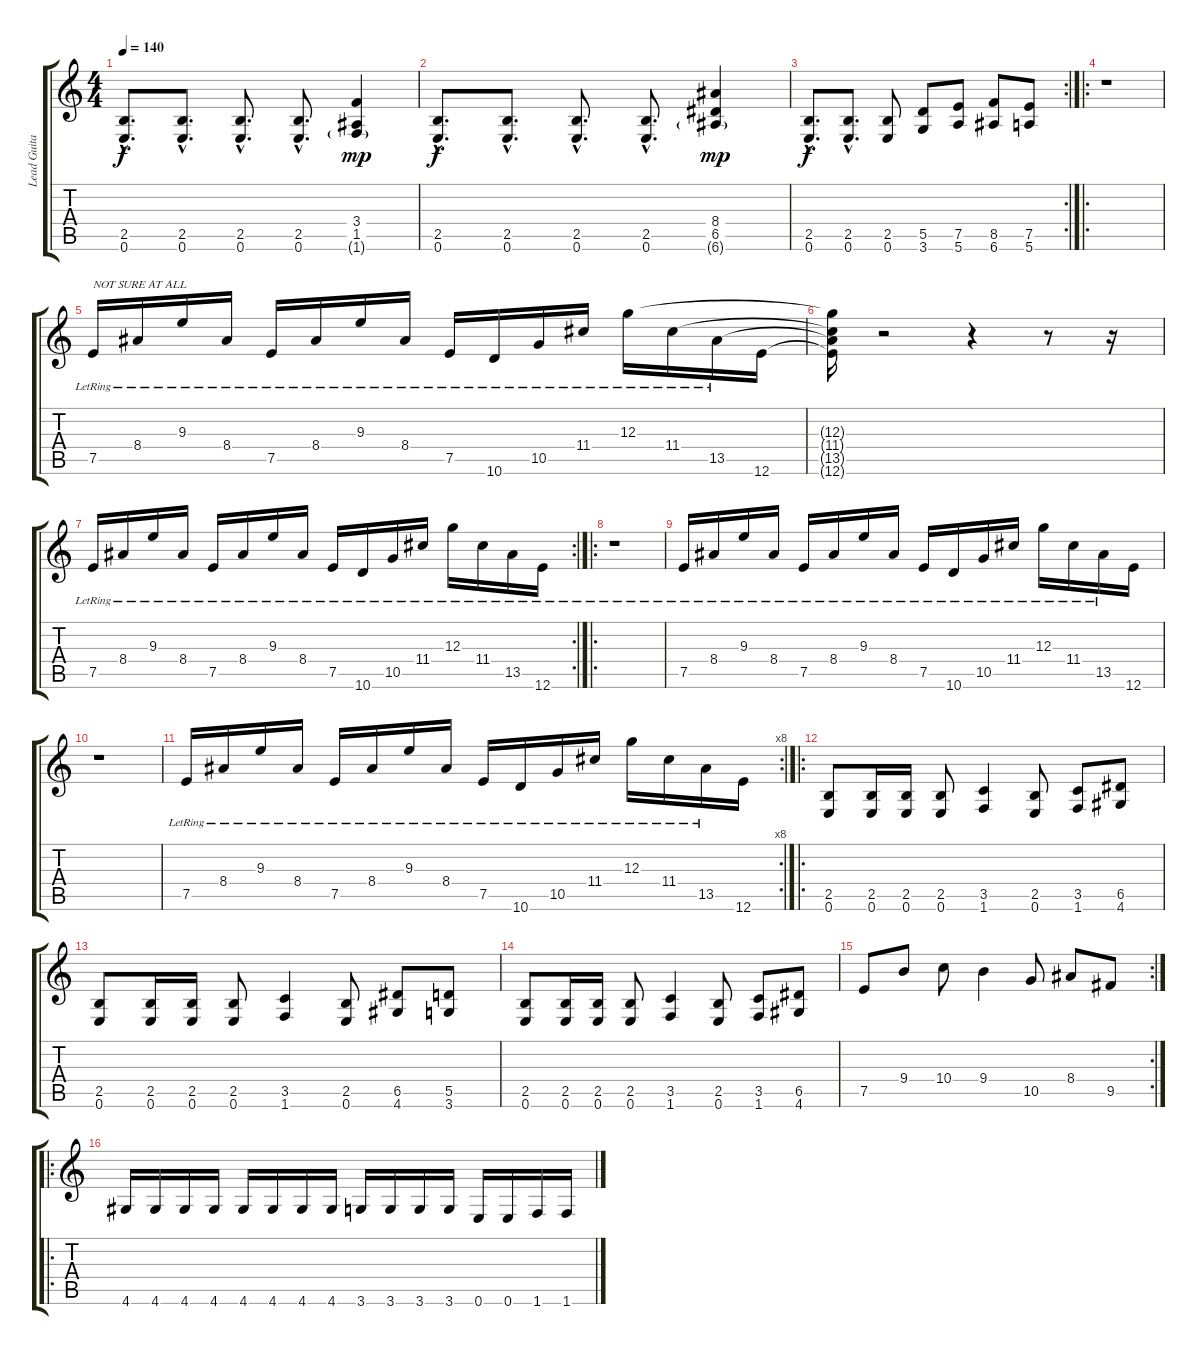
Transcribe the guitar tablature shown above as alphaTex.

\track ("Lead Guitar" "Lead Guita") {instrument distortionguitar}
\staff {score tabs}
\tuning (E4 B3 G3 D3 A2 E2) {hide}
\ts (4 4)
\tempo 140
\clef g2
\ks c
(2.5{hac} 0.6{hac}).8{d dy f} (2.5{hac} 0.6{hac}).8{d} (2.5{hac} 0.6{hac}).8{d} (2.5{hac} 0.6{hac}).8{d} (3.4 1.5 1.6{g}).4{dy mp} |
(2.5{hac} 0.6{hac}).8{d dy f} (2.5{hac} 0.6{hac}).8{d} (2.5{hac} 0.6{hac}).8{d} (2.5{hac} 0.6{hac}).8{d} (8.4 6.5 6.6{g}).4{dy mp} |
\rc 2
(2.5{hac} 0.6{hac}).8{d dy f} (2.5{hac} 0.6{hac}).8{d} (2.5 0.6).8 (5.5 3.6).8 (7.5 5.6).8 (8.5 6.6).8 (7.5 5.6).8 |
\ro
r.1 |
7.5{lr}.16{txt "NOT SURE AT ALL"} 8.4{lr}.16 9.3{lr}.16 8.4{lr}.16 7.5{lr}.16 8.4{lr}.16 9.3{lr}.16 8.4{lr}.16 7.5{lr}.16 10.6{lr}.16 10.5{lr}.16 11.4{lr}.16 12.3{lr}.16 11.4{lr}.16 13.5{lr}.16 12.6.16 |
(12.3{t} 11.4{t} 13.5{t} 12.6{t}).16 r.2 r.4 r.8 r.16 |
\rc 2
7.5{lr}.16 8.4{lr}.16 9.3{lr}.16 8.4{lr}.16 7.5{lr}.16 8.4{lr}.16 9.3{lr}.16 8.4{lr}.16 7.5{lr}.16 10.6{lr}.16 10.5{lr}.16 11.4{lr}.16 12.3{lr}.16 11.4{lr}.16 13.5{lr}.16 12.6{lr}.16 |
\ro
r.1 |
7.5{lr}.16 8.4{lr}.16 9.3{lr}.16 8.4{lr}.16 7.5{lr}.16 8.4{lr}.16 9.3{lr}.16 8.4{lr}.16 7.5{lr}.16 10.6{lr}.16 10.5{lr}.16 11.4{lr}.16 12.3{lr}.16 11.4{lr}.16 13.5{lr}.16 12.6.16 |
r.1 |
\rc 8
7.5{lr}.16 8.4{lr}.16 9.3{lr}.16 8.4{lr}.16 7.5{lr}.16 8.4{lr}.16 9.3{lr}.16 8.4{lr}.16 7.5{lr}.16 10.6{lr}.16 10.5{lr}.16 11.4{lr}.16 12.3{lr}.16 11.4{lr}.16 13.5{lr}.16 12.6.16 |
\ro
(2.5 0.6).8 (2.5 0.6).16 (2.5 0.6).16 (2.5 0.6).8 (3.5 1.6).4 (2.5 0.6).8 (3.5 1.6).8 (6.5 4.6).8 |
(2.5 0.6).8 (2.5 0.6).16 (2.5 0.6).16 (2.5 0.6).8 (3.5 1.6).4 (2.5 0.6).8 (6.5 4.6).8 (5.5 3.6).8 |
(2.5 0.6).8 (2.5 0.6).16 (2.5 0.6).16 (2.5 0.6).8 (3.5 1.6).4 (2.5 0.6).8 (3.5 1.6).8 (6.5 4.6).8 |
\rc 2
7.5.8 9.4.8 10.4.8 9.4.4 10.5.8 8.4.8 9.5.8 |
\ro
4.6.16 4.6.16 4.6.16 4.6.16 4.6.16 4.6.16 4.6.16 4.6.16 3.6.16 3.6.16 3.6.16 3.6.16 0.6.16 0.6.16 1.6.16 1.6.16
